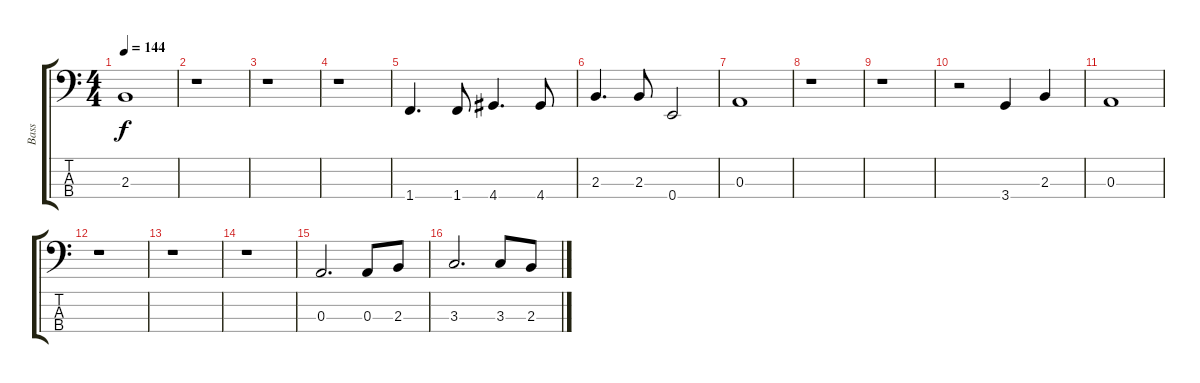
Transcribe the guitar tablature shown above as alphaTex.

\track ("Bass" "Bass") {instrument fretlessbass}
\staff {score tabs}
\tuning (G2 D2 A1 E1) {hide}
\ts (4 4)
\tempo 144
\clef f4
\ks c
2.3.1{dy f} |
r.1 |
r.1 |
r.1 |
1.4.4{d} 1.4.8 4.4.4{d} 4.4.8 |
2.3.4{d} 2.3.8 0.4.2 |
0.3.1 |
r.1 |
r.1 |
r.2 3.4.4 2.3.4 |
0.3.1 |
r.1 |
r.1 |
r.1 |
0.3.2{d} 0.3.8 2.3.8 |
3.3.2{d} 3.3.8 2.3.8
